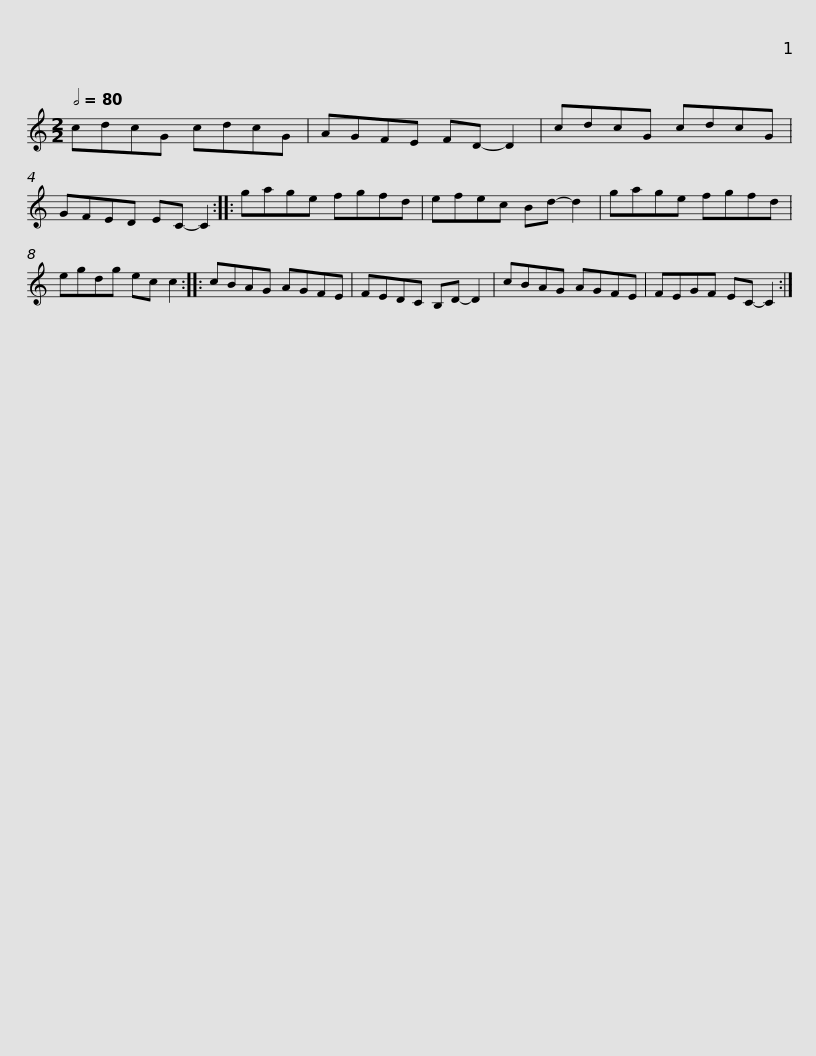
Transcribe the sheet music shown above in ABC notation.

X:1
L:1/8
Q:1/2=80
M:2/2
I:linebreak $
K:C
V:1 treble
V:1
 cdcG cdcG | AGFE FD- D2 | cdcG cdcG | GFED EC- C2 ::$ gage fgfd | %5
 efec Bd- d2 | gage fgfd | egdg ec c2 ::$ cBAG AGFE | FEDC B,D- D2 | %10
 cBAG AGFE | FEGF EC- C2 :| %12
